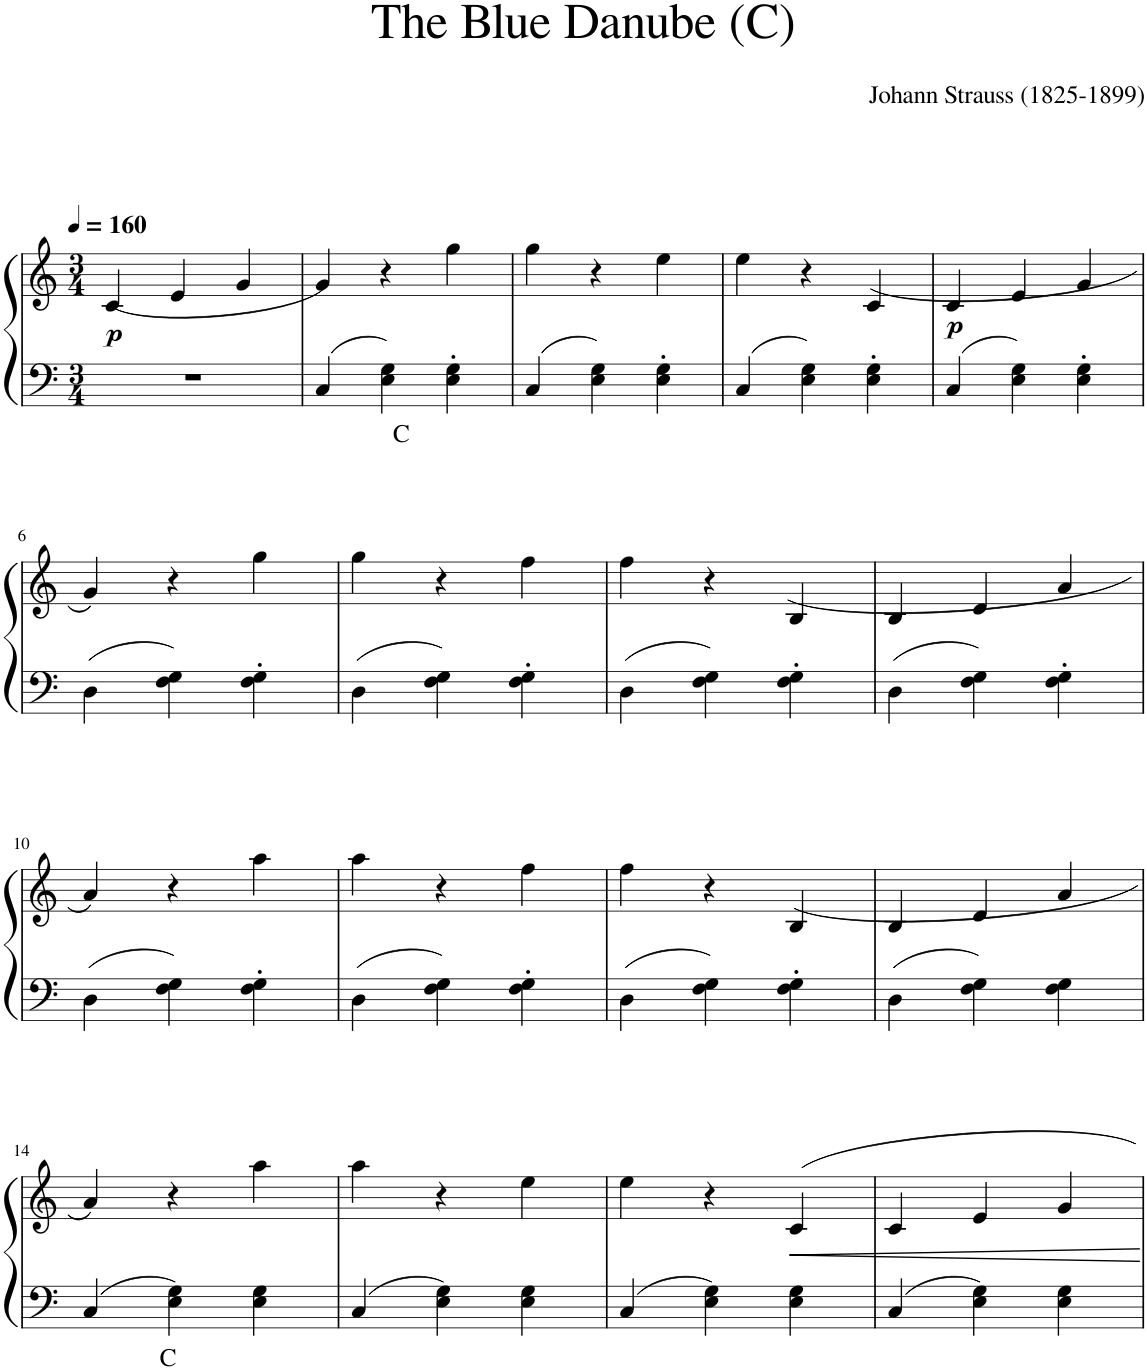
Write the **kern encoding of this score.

**kern	**kern	**dynam	**harte
*part1	*part1	*part1	*part1
*staff2	*staff1	*staff1/2	*
*I"Piano	*	*	*
*I'Pno.	*	*	*
*clefF4	*clefG2	*	*
*k[]	*k[]	*	*
*M3/4	*M3/4	*	*
*MM160	*MM160	*	*
=1	=1	=1	=1
!	!	!LO:DY:b	!
2.r	(4c/	p	.
.	4e/	.	.
.	4g/	.	.
=2	=2	=2	=2
4C/	4g/)	.	C:maj
4E\ 4G\	4r	.	.
4E\' 4G\'	4gg\	.	.
=3	=3	=3	=3
4C/	4gg\	.	.
4E\ 4G\	4r	.	.
4E\' 4G\'	4ee\	.	.
=4	=4	=4	=4
4C/	4ee\	.	.
4E\ 4G\	4r	.	.
4E\' 4G\'	(4c/	.	.
=5	=5	=5	=5
!	!	!LO:DY:b	!
4C/	4c/	p	.
4E\ 4G\	4e/	.	.
4E\' 4G\'	4g/	.	.
!!LO:LB:g=z
=6	=6	=6	=6
4D\	4g/)	.	.
4F\ 4G\	4r	.	.
4F\' 4G\'	4gg\	.	.
=7	=7	=7	=7
4D\	4gg\	.	.
4F\ 4G\	4r	.	.
4F\' 4G\'	4ff\	.	.
=8	=8	=8	=8
4D\	4ff\	.	.
4F\ 4G\	4r	.	.
4F\' 4G\'	(4B/	.	.
=9	=9	=9	=9
4D\	4B/	.	.
4F\ 4G\	4d/	.	.
4F\' 4G\'	4a/	.	.
!!LO:LB:g=z
=10	=10	=10	=10
4D\	4a/)	.	.
4F\ 4G\	4r	.	.
4F\' 4G\'	4aa\	.	.
=11	=11	=11	=11
4D\	4aa\	.	.
4F\ 4G\	4r	.	.
4F\' 4G\'	4ff\	.	.
=12	=12	=12	=12
4D\	4ff\	.	.
4F\ 4G\	4r	.	.
4F\' 4G\'	(4B/	.	.
=13	=13	=13	=13
4D\	4B/	.	.
4F\ 4G\	4d/	.	.
4F\ 4G\	4a/	.	.
!!LO:LB:g=z
=14	=14	=14	=14
4C/	4a/)	.	C:maj
4E\ 4G\	4r	.	.
4E\ 4G\	4aa\	.	.
=15	=15	=15	=15
4C/	4aa\	.	.
4E\ 4G\	4r	.	.
4E\ 4G\	4ee\	.	.
=16	=16	=16	=16
4C/	4ee\	.	.
4E\ 4G\	4r	.	.
4E\ 4G\	4c/	.	.
=17	=17	=17	=17
4C/	4c/	.	.
4E\ 4G\	4e/	.	.
4E\ 4G\	4g/	.	.
=	=	=	=
*-	*-	*-	*-
